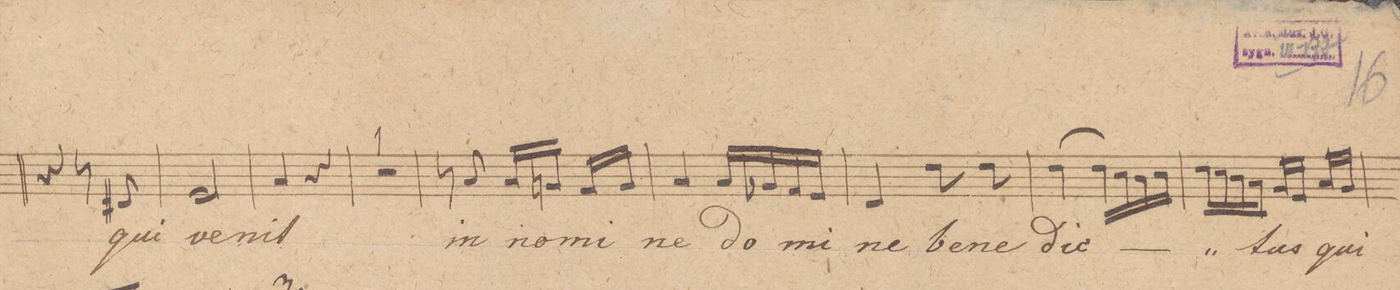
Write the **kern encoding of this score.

**kern	**text
*I"Baſso 2do	*
*clefF4	*
*k[b-]	*
*M2/4	*
4r	.
8r	.
8FF#X/	qui
=35	=35
2GG/	ve-
=36	=36
4C/	-nit
4r	.
=37	=37
2r	.
=38	=38
8r	.
8C/	in
16C/LL	no-
16BBn/JJ	.
16AA/LL	-mi-
16BB/JJ	.
=39	=39
4C/	-ne
16C/LL	do-
16BB-X/	.
16AA/	-mi-
16GG/JJ	.
=40	=40
4FF/	-ne
8F\	be-
8F\	-ne-
=41	=41
[4F\	-dic-
16F\LL]	.
16E\	.
16D\	.
16E\JJ	.
=42	=42
16F\LL	.
16E\	.
16D\	.
16C\JJ	.
16BB-/LL	-tus
16GG/JJ	.
16C/LL	qui
16BB-/JJ	.
=43	=43
*-	*-
